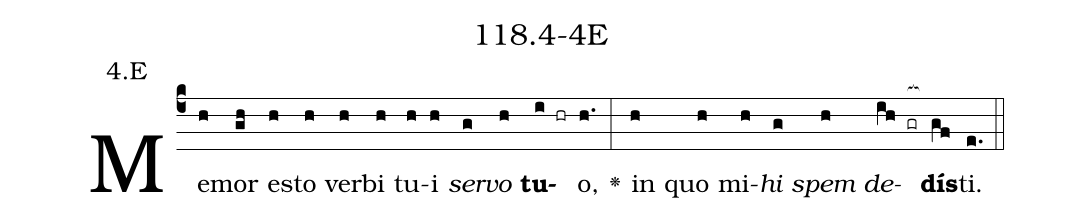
name: 118.4-4E;
annotation: 4.E;
%%
(c4)Me(h)mor(gh) es(h)to(h) ver(h)bi(h) tu(h)i(h) <i>ser</i>(g)<i>vo</i>(h) <b>tu</b>(i hr)o,(h.) <v>\greheightstar</v>(:) in(h) quo(h) mi(h)<i>hi</i>(g) <i>spem</i>(h) <i>de</i>(ih gr[ocb:1{])<b>dís</b>(gf[ocb:0}])ti.(e.) (::)


%E(h) u(g) o(h) u(ih) a(gf) e.(e.) (::)
